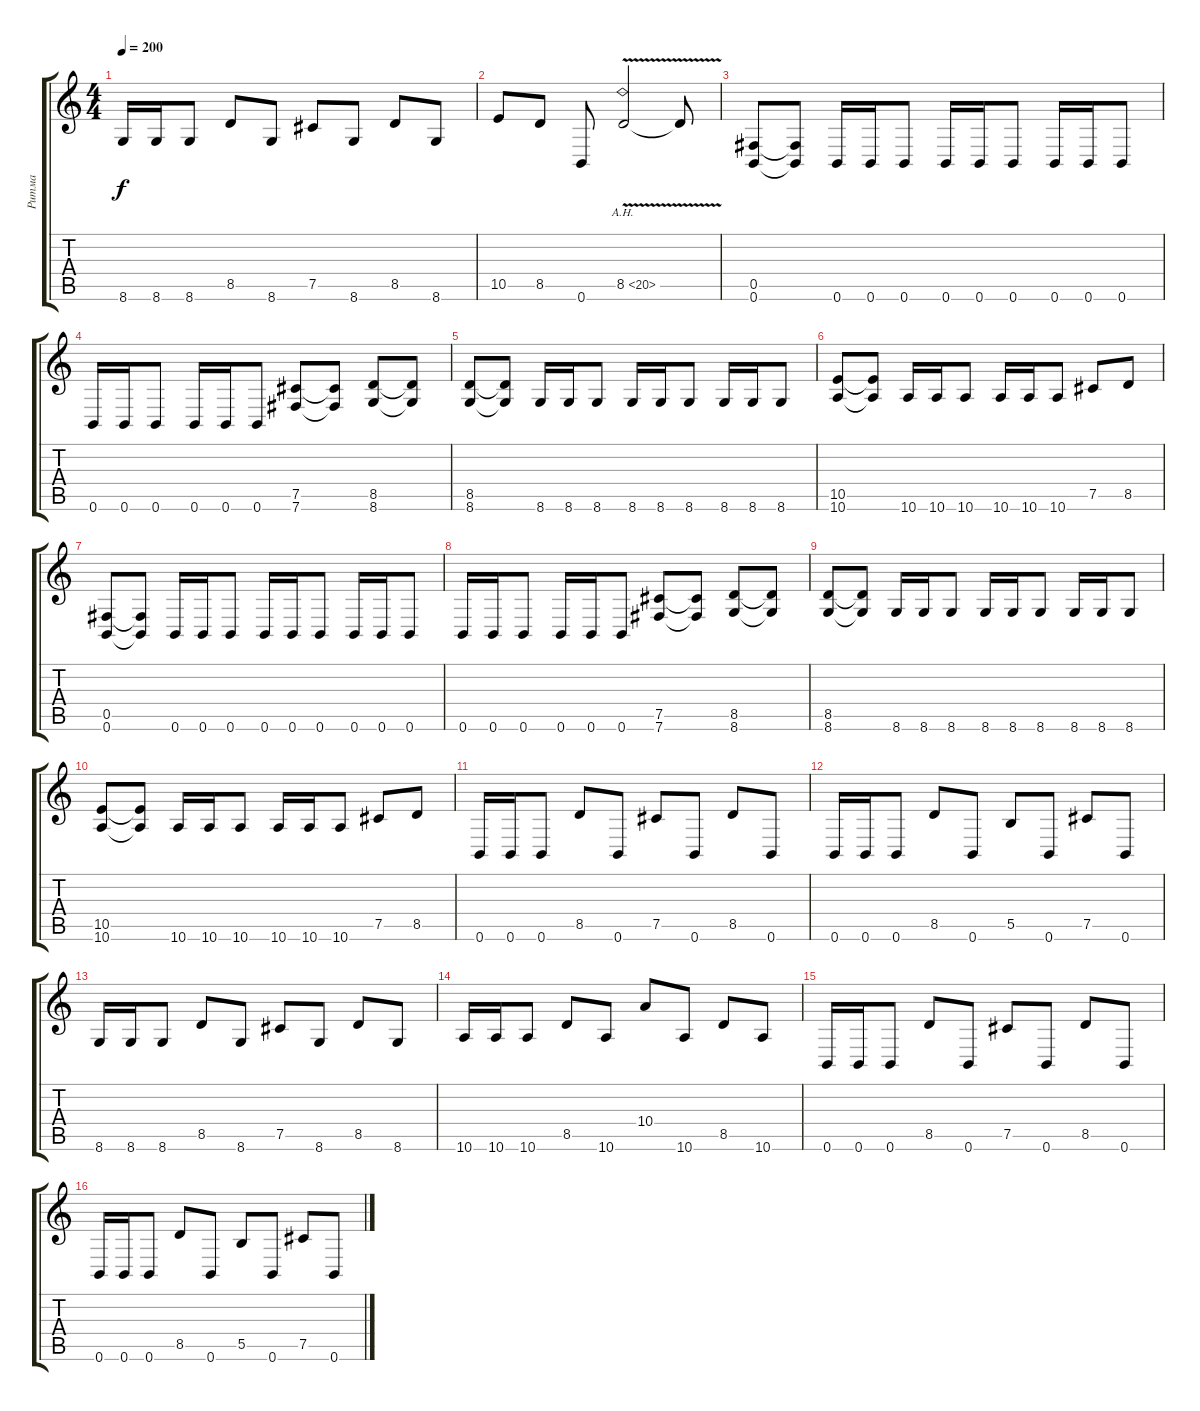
\track ("Ритма" "Ритма") {instrument distortionguitar}
\staff {score tabs}
\tuning (Db4 Ab3 E3 B2 Gb2 B1) {hide}
\ts (4 4)
\tempo 200
\clef g2
\ks c
8.6.16{dy f} 8.6.16 8.6.8 8.5.8 8.6.8 7.5.8 8.6.8 8.5.8 8.6.8 |
10.5.8 8.5.8 0.6.8 8.5{ah 12 v}.2 8.5{t}.8 |
(0.5 0.6).8 (0.5{t} 0.6{t}).8 0.6.16 0.6.16 0.6.8 0.6.16 0.6.16 0.6.8 0.6.16 0.6.16 0.6.8 |
0.6.16 0.6.16 0.6.8 0.6.16 0.6.16 0.6.8 (7.5 7.6).8 (7.5{t} 7.6{t}).8 (8.5 8.6).8 (8.5{t} 8.6{t}).8 |
(8.5 8.6).8 (8.5{t} 8.6{t}).8 8.6.16 8.6.16 8.6.8 8.6.16 8.6.16 8.6.8 8.6.16 8.6.16 8.6.8 |
(10.5 10.6).8 (10.5{t} 10.6{t}).8 10.6.16 10.6.16 10.6.8 10.6.16 10.6.16 10.6.8 7.5.8 8.5.8 |
(0.5 0.6).8 (0.5{t} 0.6{t}).8 0.6.16 0.6.16 0.6.8 0.6.16 0.6.16 0.6.8 0.6.16 0.6.16 0.6.8 |
0.6.16 0.6.16 0.6.8 0.6.16 0.6.16 0.6.8 (7.5 7.6).8 (7.5{t} 7.6{t}).8 (8.5 8.6).8 (8.5{t} 8.6{t}).8 |
(8.5 8.6).8 (8.5{t} 8.6{t}).8 8.6.16 8.6.16 8.6.8 8.6.16 8.6.16 8.6.8 8.6.16 8.6.16 8.6.8 |
(10.5 10.6).8 (10.5{t} 10.6{t}).8 10.6.16 10.6.16 10.6.8 10.6.16 10.6.16 10.6.8 7.5.8 8.5.8 |
0.6.16 0.6.16 0.6.8 8.5.8 0.6.8 7.5.8 0.6.8 8.5.8 0.6.8 |
0.6.16 0.6.16 0.6.8 8.5.8 0.6.8 5.5.8 0.6.8 7.5.8 0.6.8 |
8.6.16 8.6.16 8.6.8 8.5.8 8.6.8 7.5.8 8.6.8 8.5.8 8.6.8 |
10.6.16 10.6.16 10.6.8 8.5.8 10.6.8 10.4.8 10.6.8 8.5.8 10.6.8 |
0.6.16 0.6.16 0.6.8 8.5.8 0.6.8 7.5.8 0.6.8 8.5.8 0.6.8 |
0.6.16 0.6.16 0.6.8 8.5.8 0.6.8 5.5.8 0.6.8 7.5.8 0.6.8
